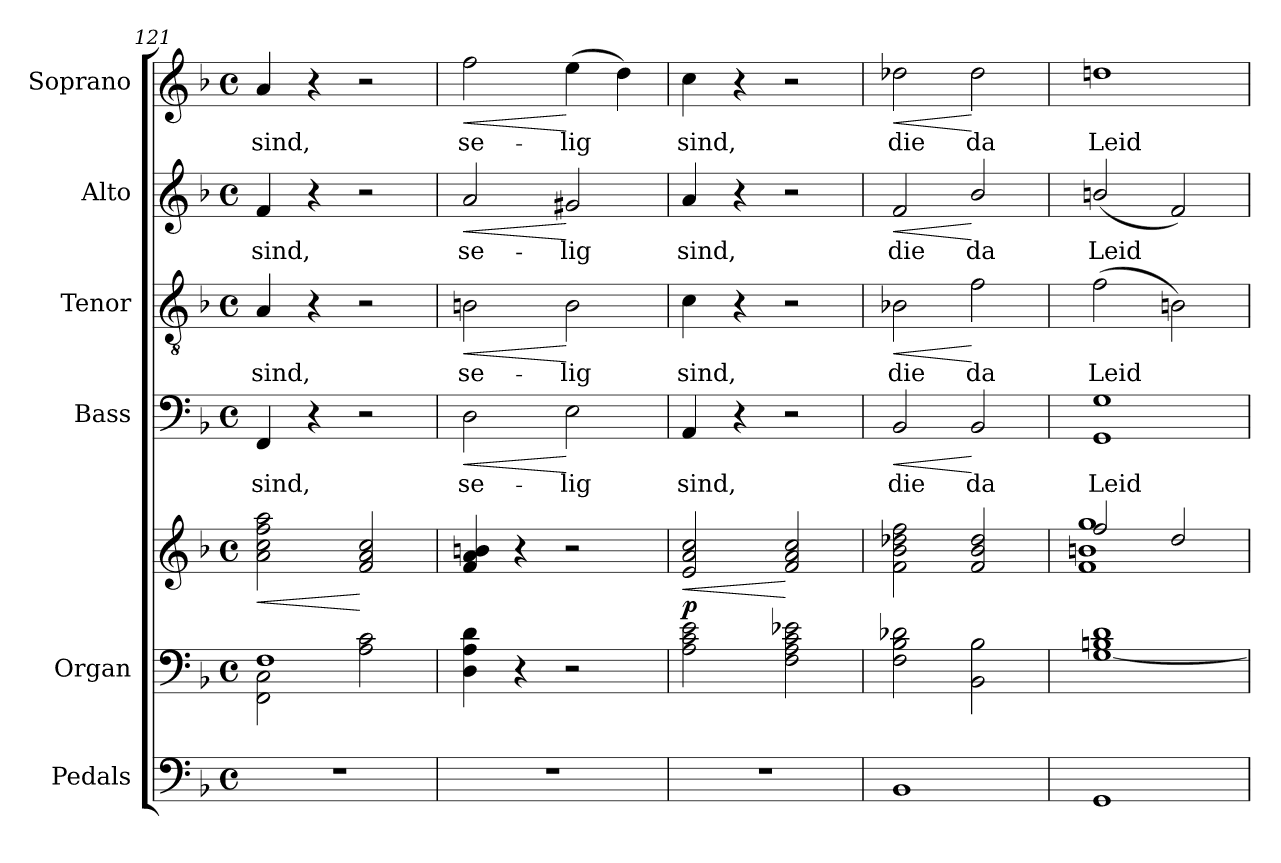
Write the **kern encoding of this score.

**kern	**kern	**kern	**dynam	**kern	**text	**dynam	**kern	**text	**dynam	**kern	**text	**dynam	**kern	**text	**dynam
*part6	*part5	*part5	*part5	*part4	*part4	*part4	*part3	*part3	*part3	*part2	*part2	*part2	*part1	*part1	*part1
*staff7	*staff6	*staff5	*staff5/6	*staff4	*staff4	*staff4	*staff3	*staff3	*staff3	*staff2	*staff2	*staff2	*staff1	*staff1	*staff1
*I"Pedals	*I"Organ	*	*	*I"Bass	*	*	*I"Tenor	*	*	*I"Alto	*	*	*I"Soprano	*	*
*	*I'Org.	*	*	*I'B.	*	*	*I'T.	*	*	*I'A.	*	*	*I'S.	*	*
*clefF4	*clefF4	*clefG2	*	*clefF4	*	*	*clefGv2	*	*	*clefG2	*	*	*clefG2	*	*
*	*	*	*	*	*	*	*ITrd7c12	*	*	*	*	*	*	*	*
*k[b-]	*k[b-]	*k[b-]	*	*k[b-]	*	*	*k[b-]	*	*	*k[b-]	*	*	*k[b-]	*	*
*F:	*F:	*F:	*	*F:	*	*	*F:	*	*	*F:	*	*	*F:	*	*
*M4/4	*M4/4	*M4/4	*	*M4/4	*	*	*M4/4	*	*	*M4/4	*	*	*M4/4	*	*
*met(c)	*met(c)	*met(c)	*	*met(c)	*	*	*met(c)	*	*	*met(c)	*	*	*met(c)	*	*
=121	=121	=121	=121	=121	=121	=121	=121	=121	=121	=121	=121	=121	=121	=121	=121
*	*^	*	*	*	*	*	*	*	*	*	*	*	*	*	*
!	!	!	!	!LO:HP:b	!	!	!	!	!	!	!	!	!	!	!	!
!	!	!	!	!LO:HP:n=1:b	!	!	!	!	!	!	!	!	!	!	!	!
!	!	!	!	!	!	!LO:LY:b:color=#000000	!	!	!	!	!	!	!	!	!	!
!	!	!	!	!	!	!	!	!	!LO:LY:b:color=#000000	!	!	!	!	!	!	!
!	!	!	!	!	!	!	!	!	!	!	!	!LO:LY:b:color=#000000	!	!	!	!
!	!	!	!	!	!	!	!	!	!	!	!	!	!	!	!LO:LY:b:color=#000000	!
1r	1Fi	2FFi\ 2Ci	2ai\ 2cci 2ffi 2aai	< >	4FFi/	sind,	.	4AAi/	sind,	.	4fi/	sind,	.	4ai/	sind,	.
.	.	.	.	.	4r	.	.	4r	.	.	4r	.	.	4r	.	.
.	.	2Ai\ 2ci	2fi/ 2ai 2cci	[	2r	.	.	2r	.	.	2r	.	.	2r	.	.
*	*v	*v	*	*	*	*	*	*	*	*	*	*	*	*	*	*
.	.	.	]	.	.	.	.	.	.	.	.	.	.	.	.
=122	=122	=122	=122	=122	=122	=122	=122	=122	=122	=122	=122	=122	=122	=122	=122
!	!	!	!	!	!LO:LY:b:color=#000000	!LO:HP:b	!	!	!	!	!	!	!	!	!
!	!	!	!	!	!	!LO:HP:n=1:b	!	!	!	!	!	!	!	!	!
!	!	!	!	!	!	!	!	!LO:LY:b:color=#000000	!LO:HP:b	!	!	!	!	!	!
!	!	!	!	!	!	!	!	!	!LO:HP:n=1:b	!	!	!	!	!	!
!	!	!	!	!	!	!	!	!	!	!	!LO:LY:b:color=#000000	!LO:HP:b	!	!	!
!	!	!	!	!	!	!	!	!	!	!	!	!LO:HP:n=1:b	!	!	!
!	!	!	!	!	!	!	!	!	!	!	!	!	!	!LO:LY:b:color=#000000	!LO:HP:b
!	!	!	!	!	!	!	!	!	!	!	!	!	!	!	!LO:HP:n=1:b
1r	4Di\ 4Ai 4di	4fi/ 4ai 4bni	.	2Di\	se-	< >	2BBni\	se-	< >	2ai/	se-	< >	2ffi\	se-	< >
.	4r	4r	.	.	.	.	.	.	.	.	.	.	.	.	.
!	!	!	!	!	!LO:LY:b:color=#000000	!	!	!	!	!	!	!	!	!	!
!	!	!	!	!	!	!	!	!LO:LY:b:color=#000000	!	!	!	!	!	!	!
!	!	!	!	!	!	!	!	!	!	!	!LO:LY:b:color=#000000	!	!	!	!
!	!	!	!	!	!	!	!	!	!	!	!	!	!	!LO:LY:b:color=#000000	!
.	2r	2r	.	2Ei\	-lig	[	2BBi\	-lig	[	2g#Xi/	-lig	[	(4eei\	-lig	[
.	.	.	.	.	.	.	.	.	.	.	.	.	4ddi\)	.	]
.	.	.	.	.	.	]	.	.	]	.	.	]	.	.	.
=123	=123	=123	=123	=123	=123	=123	=123	=123	=123	=123	=123	=123	=123	=123	=123
!	!	!	!LO:HP:b	!	!	!	!	!	!	!	!	!	!	!	!
!	!	!	!	!	!LO:LY:b:color=#000000	!	!	!	!	!	!	!	!	!	!
!	!	!	!	!	!	!	!	!LO:LY:b:color=#000000	!	!	!	!	!	!	!
!	!	!	!	!	!	!	!	!	!	!	!LO:LY:b:color=#000000	!	!	!	!
!	!	!	!	!	!	!	!	!	!	!	!	!	!	!LO:LY:b:color=#000000	!
1r	2Ai\ 2ci 2ei	2ei/ 2ai 2cci	< p	4AAi/	sind,	.	4Ci\	sind,	.	4ai/	sind,	.	4cci\	sind,	.
.	.	.	.	4r	.	.	4r	.	.	4r	.	.	4r	.	.
.	2Fi\ 2Ai 2ci 2e-Xi	2fi/ 2ai 2cci	[	2r	.	.	2r	.	.	2r	.	.	2r	.	.
=124	=124	=124	=124	=124	=124	=124	=124	=124	=124	=124	=124	=124	=124	=124	=124
!	!	!	!	!	!LO:LY:b:color=#000000	!LO:HP:b	!	!	!	!	!	!	!	!	!
!	!	!	!	!	!	!	!	!LO:LY:b:color=#000000	!LO:HP:b	!	!	!	!	!	!
!	!	!	!	!	!	!	!	!	!	!	!LO:LY:b:color=#000000	!LO:HP:b	!	!	!
!	!	!	!	!	!	!	!	!	!	!	!	!	!	!LO:LY:b:color=#000000	!LO:HP:b
1BB-i	2Fi\ 2B-i 2d-Xi	2fi\ 2b-i 2dd-Xi 2ffi	.	2BB-i/	die	<	2BB-Xi\	die	<	2fi/	die	<	2dd-Xi\	die	<
!	!	!	!	!	!LO:LY:b:color=#000000	!	!	!	!	!	!	!	!	!	!
!	!	!	!	!	!	!	!	!LO:LY:b:color=#000000	!	!	!	!	!	!	!
!	!	!	!	!	!	!	!	!	!	!	!LO:LY:b:color=#000000	!	!	!	!
!	!	!	!	!	!	!	!	!	!	!	!	!	!	!LO:LY:b:color=#000000	!
.	2BB-i\ 2B-i	2fi/ 2b-i 2dd-i	.	2BB-i/	da	[	2Fi\	da	[	2b-i/	da	[	2dd-i\	da	[
=125	=125	=125	=125	=125	=125	=125	=125	=125	=125	=125	=125	=125	=125	=125	=125
*	*	*^	*	*	*	*	*	*	*	*	*	*	*	*	*
!	!	!	!	!	!	!LO:LY:b:color=#000000	!	!	!	!	!	!	!	!	!	!
!	!	!	!	!	!	!	!	!	!LO:LY:b:color=#000000	!	!	!	!	!	!	!
!	!	!	!	!	!	!	!	!	!	!	!	!LO:LY:b:color=#000000	!	!	!	!
!	!	!	!	!	!	!	!	!	!	!	!	!	!	!	!LO:LY:b:color=#000000	!
1GGi	[1Gi 1Bni 1di	2ffi/	1fi 1bni 1ggi	.	1GGi 1Gi	Leid	.	(2Fi\	Leid	.	(2bni/	Leid	.	1ddni	Leid	.
.	.	2ddi/	.	.	.	.	.	2BBni\)	.	.	2fi/)	.	.	.	.	.
*	*	*v	*v	*	*	*	*	*	*	*	*	*	*	*	*	*
=	=	=	=	=	=	=	=	=	=	=	=	=	=	=	=
*-	*-	*-	*-	*-	*-	*-	*-	*-	*-	*-	*-	*-	*-	*-	*-
